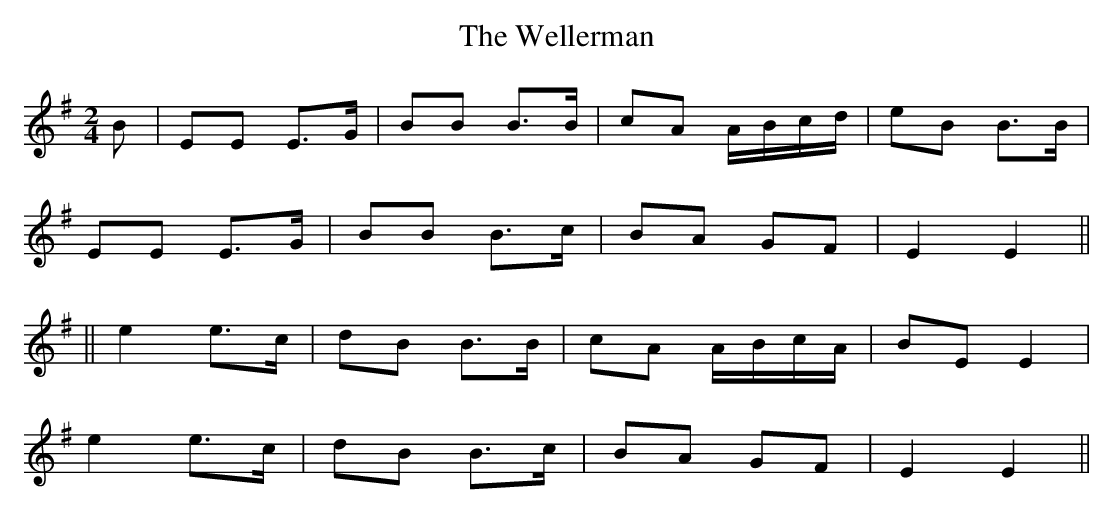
X:1
T: The Wellerman
M: 2/4
L: 1/8
K: Emin
[M:2/4]
B| EE E>G | BB B>B | cA A/B/c/d/ | eB B>B |
EE E>G | BB B>c | BA GF | E2 E2 ||
|| e2 e>c | dB B>B | cA A/B/c/A/ | BE E2 |
e2 e>c | dB B>c | BA GF | E2 E2 ||
